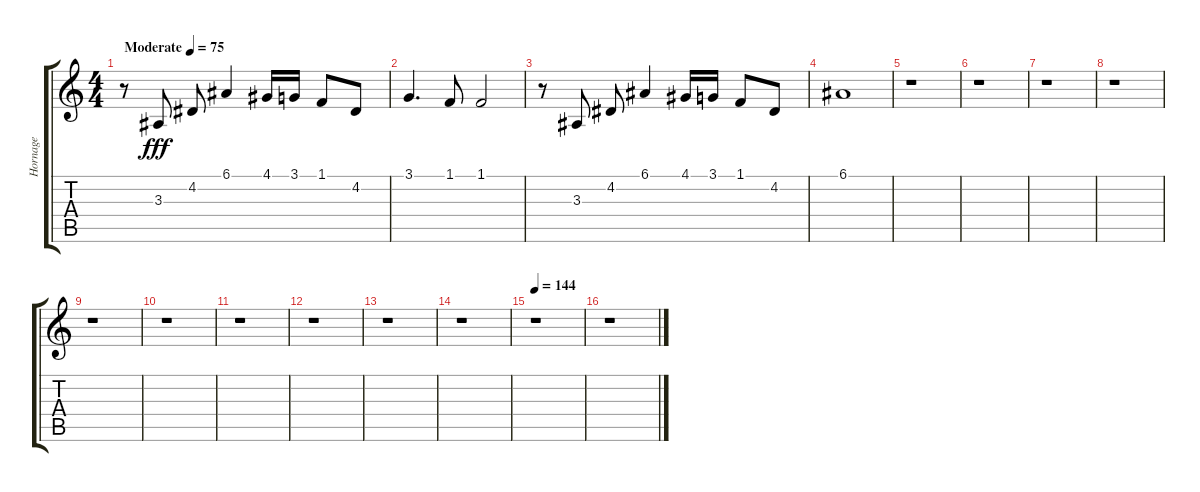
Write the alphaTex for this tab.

\track ("Hornage" "Hornage") {instrument englishhorn}
\staff {score tabs}
\tuning (E4 B3 G3 D3 A2 E2) {hide}
\ts (4 4)
\tempo (75 "Moderate")
\clef g2
\ks c
r.8{dy fff instrument englishhorn} 3.3.8 4.2.8 6.1.4 4.1.16 3.1.16 1.1.8 4.2.8 |
3.1.4{d} 1.1.8 1.1.2 |
r.8 3.3.8 4.2.8 6.1.4 4.1.16 3.1.16 1.1.8 4.2.8 |
6.1.1 |
r.1 |
r.1 |
r.1 |
r.1 |
r.1 |
r.1 |
r.1 |
r.1 |
r.1 |
r.1 |
\tempo 144
r.1 |
r.1
